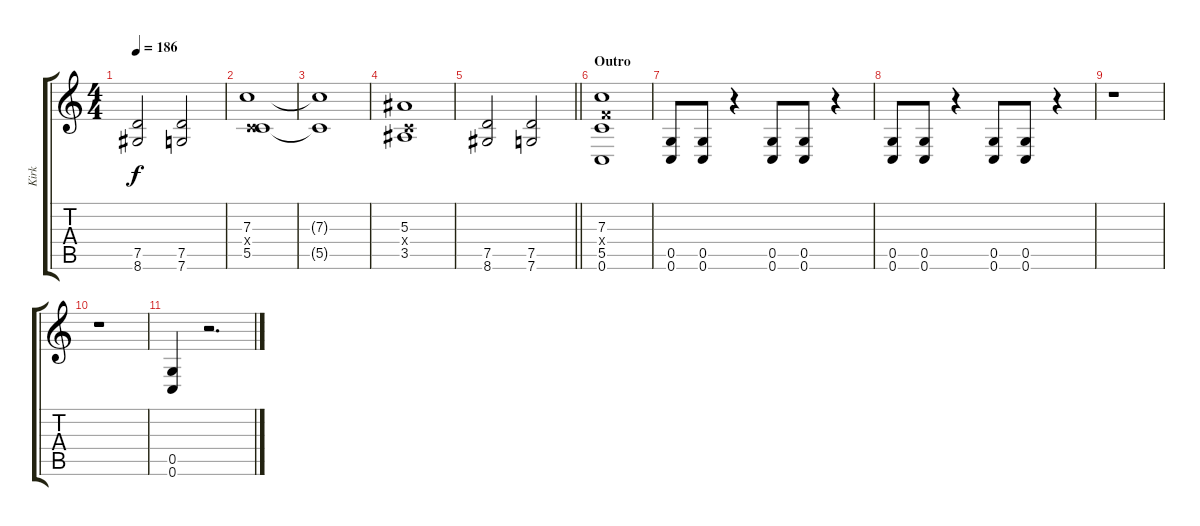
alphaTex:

\track ("Kirk" "Kirk") {instrument distortionguitar}
\staff {score tabs}
\tuning (D4 A3 F3 C3 G2 C2) {hide}
\ts (4 4)
\tempo 186
\clef g2
\ks c
(7.5 8.6).2{dy f} (7.5 7.6).2 |
(7.3 0.4{x} 5.5).1 |
(7.3{t} 5.5{t}).1 |
(5.3 0.4{x} 3.5).1 |
\barLineRight lightlight
(7.5 8.6).2 (7.5 7.6).2 |
\section ("" "Outro")
(7.3 5.4{x} 5.5 0.6).1 |
(0.5 0.6).8 (0.5 0.6).8 r.4 (0.5 0.6).8 (0.5 0.6).8 r.4 |
(0.5 0.6).8 (0.5 0.6).8 r.4 (0.5 0.6).8 (0.5 0.6).8 r.4 |
r.1 |
r.1 |
(0.5 0.6).4 r.2{d}
